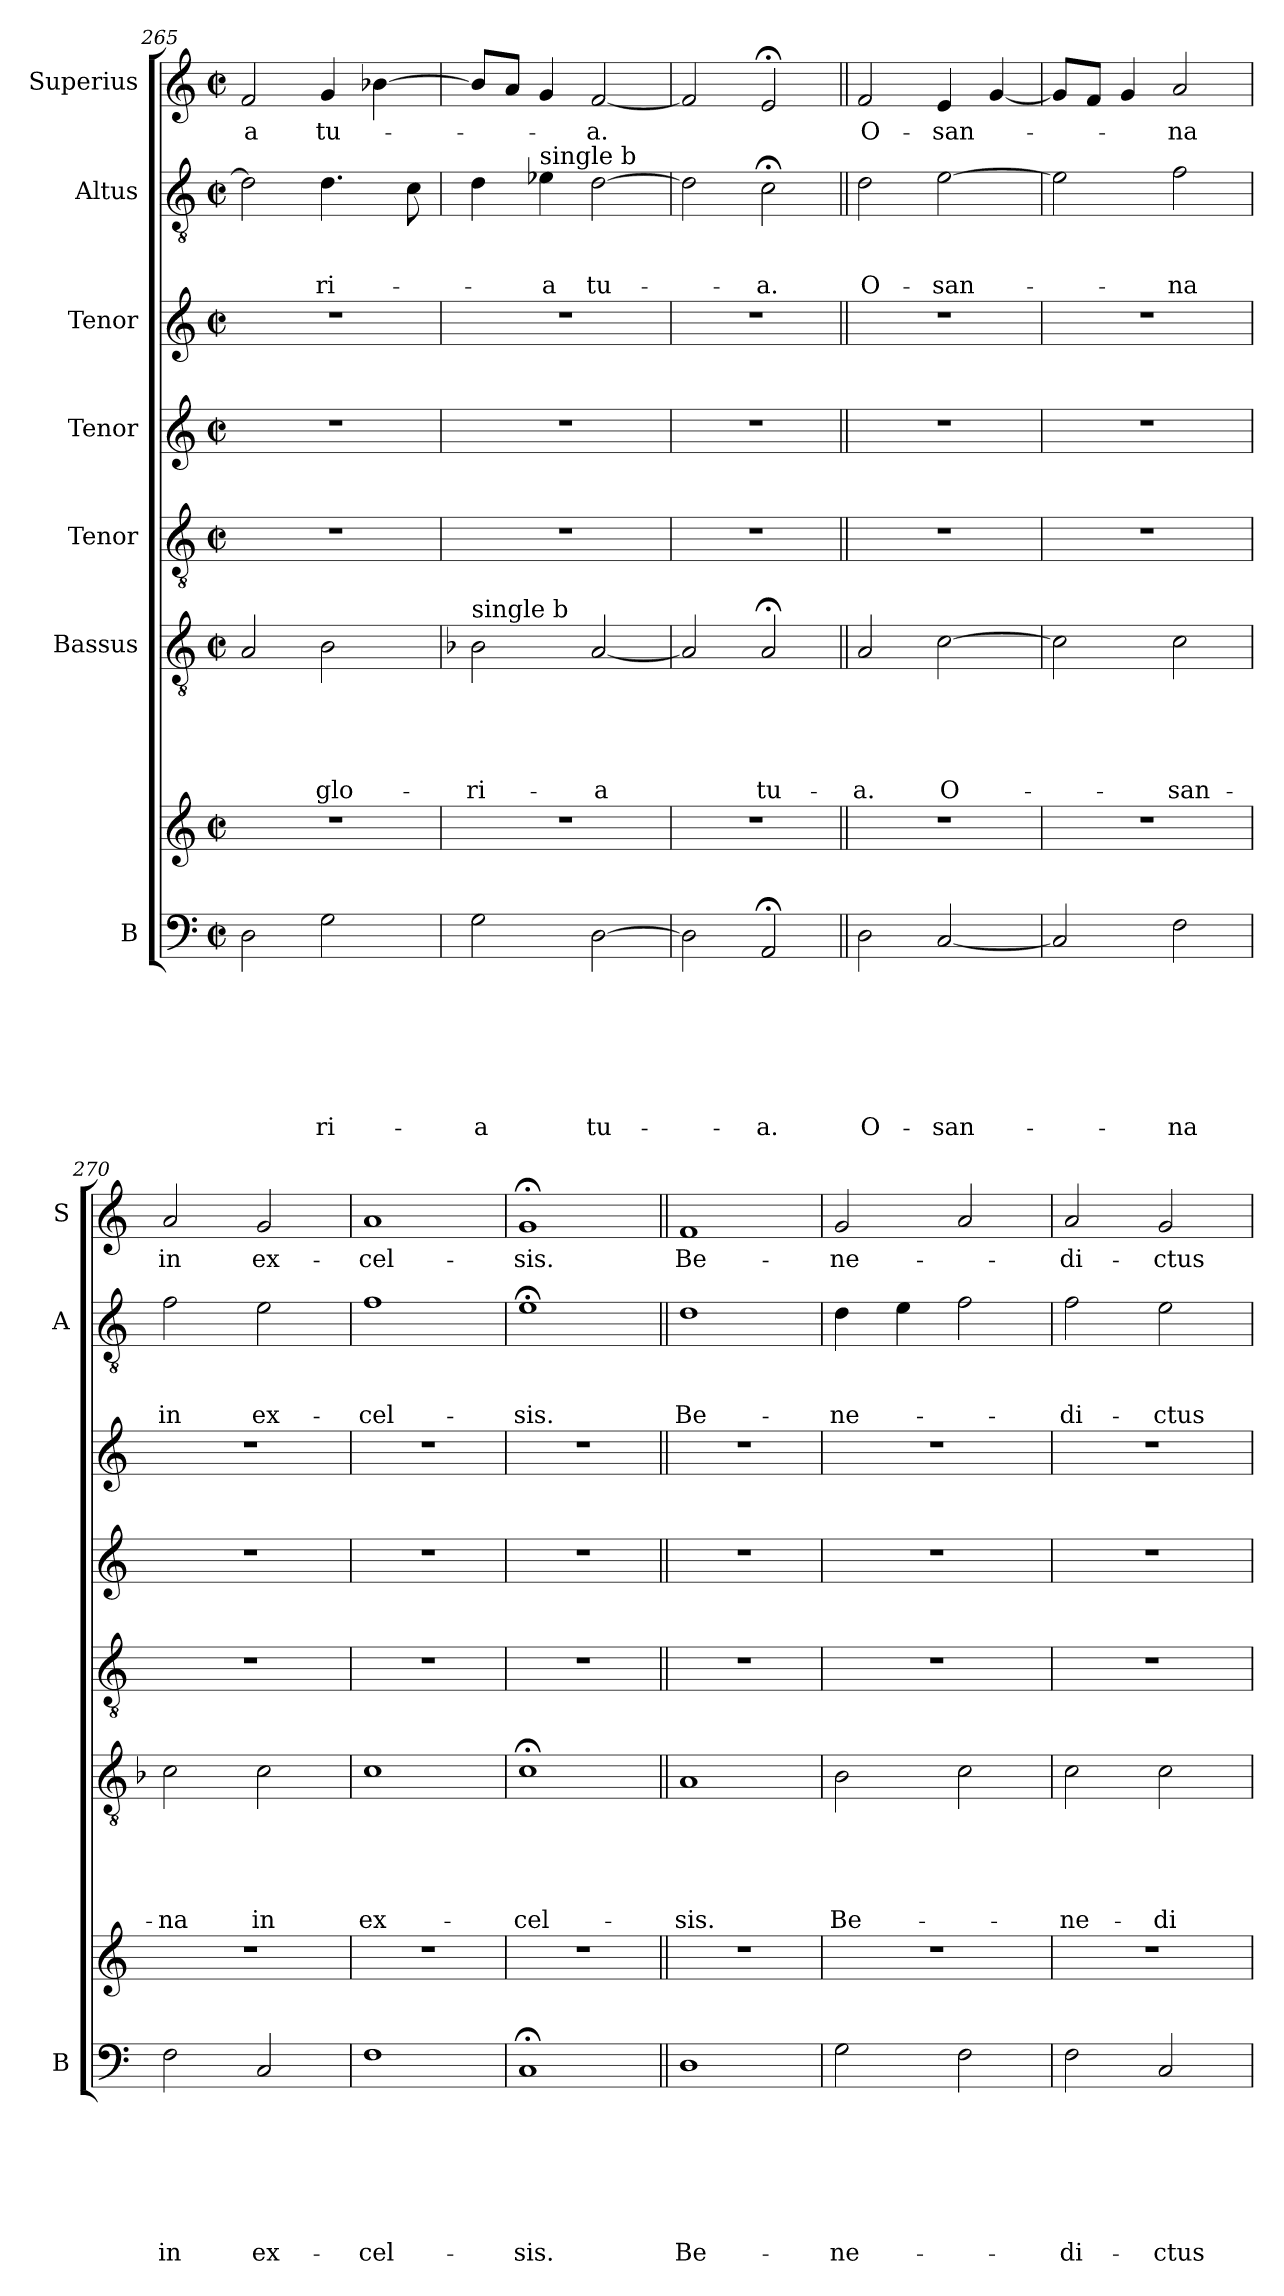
**kern	**text	**text	**text	**text	**text	**text	**text	**kern	**kern	**text	**text	**text	**text	**text	**kern	**kern	**kern	**kern	**text	**text	**text	**kern	**text
*part8	*part8	*part8	*part8	*part8	*part8	*part8	*part8	*part7	*part6	*part6	*part6	*part6	*part6	*part6	*part5	*part4	*part3	*part2	*part2	*part2	*part2	*part1	*part1
*staff8	*staff8	*staff8	*staff8	*staff8	*staff8	*staff8	*staff8	*staff7	*staff6	*staff6	*staff6	*staff6	*staff6	*staff6	*staff5	*staff4	*staff3	*staff2	*staff2	*staff2	*staff2	*staff1	*staff1
*I"B	*	*	*	*	*	*	*	*	*I"Bassus	*	*	*	*	*	*I"Tenor	*I"Tenor	*I"Tenor	*I"Altus	*	*	*	*I"Superius	*
*I'B	*	*	*	*	*	*	*	*	*	*	*	*	*	*	*	*	*	*I'A	*	*	*	*I'S	*
*clefF4	*	*	*	*	*	*	*	*clefG2	*clefGv2	*	*	*	*	*	*clefGv2	*clefG2	*clefG2	*clefGv2	*	*	*	*clefG2	*
*k[]	*	*	*	*	*	*	*	*k[]	*k[]	*	*	*	*	*	*k[]	*k[]	*k[]	*k[]	*	*	*	*k[]	*
*C:	*	*	*	*	*	*	*	*C:	*C:	*	*	*	*	*	*C:	*C:	*C:	*C:	*	*	*	*C:	*
*M2/2	*	*	*	*	*	*	*	*M2/2	*M2/2	*	*	*	*	*	*M2/2	*M2/2	*M2/2	*M2/2	*	*	*	*M2/2	*
*met(c|)	*	*	*	*	*	*	*	*met(c|)	*met(c|)	*	*	*	*	*	*met(c|)	*met(c|)	*met(c|)	*met(c|)	*	*	*	*met(c|)	*
=265	=265	=265	=265	=265	=265	=265	=265	=265	=265	=265	=265	=265	=265	=265	=265	=265	=265	=265	=265	=265	=265	=265	=265
!	!	!	!	!	!	!	!	!	!	!	!	!	!	!	!	!	!	!	!	!	!	!	!LO:LY:b
2D\	.	.	.	.	.	.	.	1r	2A/	.	.	.	.	.	1r	1r	1r	2d\]	.	.	.	2f/	-a
!	!	!	!	!	!	!	!LO:LY:b	!	!	!	!	!	!	!LO:LY:b	!	!	!	!	!	!	!LO:LY:b	!	!LO:LY:b
2G\	.	.	.	.	.	.	-ri-	.	2B\	.	.	.	.	glo-	.	.	.	4.d\	.	.	-ri-	4g/	tu-
.	.	.	.	.	.	.	.	.	.	.	.	.	.	.	.	.	.	.	.	.	.	[>4b-X\	.
.	.	.	.	.	.	.	.	.	.	.	.	.	.	.	.	.	.	8c\	.	.	.	.	.
!!LO:PB:g=z
=266	=266	=266	=266	=266	=266	=266	=266	=266	=266	=266	=266	=266	=266	=266	=266	=266	=266	=266	=266	=266	=266	=266	=266
*	*	*	*	*	*	*	*	*	*k[b-]	*	*	*	*	*	*	*	*	*	*	*	*	*	*
*	*	*	*	*	*	*	*	*	*F:	*	*	*	*	*	*	*	*	*	*	*	*	*	*
!	!	!	!	!	!	!	!	!	!LO:TX:a:t=single b	!	!	!	!	!	!	!	!	!	!	!	!	!	!
!	!	!	!	!	!	!	!LO:LY:b	!	!	!	!	!	!	!LO:LY:b	!	!	!	!	!	!	!	!	!
2G\	.	.	.	.	.	.	-a	1r	2B-\	.	.	.	.	-ri-	1r	1r	1r	4d\	.	.	.	8b-/L]	.
.	.	.	.	.	.	.	.	.	.	.	.	.	.	.	.	.	.	.	.	.	.	8a/J	.
!	!	!	!	!	!	!	!	!	!	!	!	!	!	!	!	!	!	!LO:TX:a:t=single b	!	!	!	!	!
!	!	!	!	!	!	!	!	!	!	!	!	!	!	!	!	!	!	!	!	!	!LO:LY:b	!	!
.	.	.	.	.	.	.	.	.	.	.	.	.	.	.	.	.	.	4e-\	.	.	-a	4g/	.
!	!	!	!	!	!	!	!LO:LY:b	!	!	!	!	!	!	!LO:LY:b	!	!	!	!	!	!	!LO:LY:b	!	!LO:LY:b
[>2D\	.	.	.	.	.	.	tu-	.	[<2A/	.	.	.	.	-a	.	.	.	[>2d\	.	.	tu-	[<2f/	-a.
=267	=267	=267	=267	=267	=267	=267	=267	=267	=267	=267	=267	=267	=267	=267	=267	=267	=267	=267	=267	=267	=267	=267	=267
2D\]	.	.	.	.	.	.	.	1r	2A/]	.	.	.	.	.	1r	1r	1r	2d\]	.	.	.	2f/]	.
!	!	!	!	!	!	!	!LO:LY:b	!	!	!	!	!	!	!LO:LY:b	!	!	!	!	!	!	!LO:LY:b	!	!
2AA;</	.	.	.	.	.	.	-a.	.	2A;</	.	.	.	.	tu-	.	.	.	2c;<\	.	.	-a.	2e;</	.
=268||	=268||	=268||	=268||	=268||	=268||	=268||	=268||	=268||	=268||	=268||	=268||	=268||	=268||	=268||	=268||	=268||	=268||	=268||	=268||	=268||	=268||	=268||	=268||
!	!	!	!	!	!	!	!LO:LY:b	!	!	!	!	!	!	!LO:LY:b	!	!	!	!	!	!	!LO:LY:b	!	!LO:LY:b
2D\	.	.	.	.	.	.	O-	1r	2A/	.	.	.	.	-a.	1r	1r	1r	2d\	.	.	O-	2f/	O-
!	!	!	!	!	!	!	!LO:LY:b	!	!	!	!	!	!	!LO:LY:b	!	!	!	!	!	!	!LO:LY:b	!	!LO:LY:b
[<2C/	.	.	.	.	.	.	-san-	.	[>2c\	.	.	.	.	O-	.	.	.	[>2e\	.	.	-san-	4e/	-san-
.	.	.	.	.	.	.	.	.	.	.	.	.	.	.	.	.	.	.	.	.	.	[<4g/	.
=269	=269	=269	=269	=269	=269	=269	=269	=269	=269	=269	=269	=269	=269	=269	=269	=269	=269	=269	=269	=269	=269	=269	=269
2C/]	.	.	.	.	.	.	.	1r	2c\]	.	.	.	.	.	1r	1r	1r	2e\]	.	.	.	8g/L]	.
.	.	.	.	.	.	.	.	.	.	.	.	.	.	.	.	.	.	.	.	.	.	8f/J	.
.	.	.	.	.	.	.	.	.	.	.	.	.	.	.	.	.	.	.	.	.	.	4g/	.
!	!	!	!	!	!	!	!LO:LY:b	!	!	!	!	!	!	!LO:LY:b	!	!	!	!	!	!	!LO:LY:b	!	!LO:LY:b
2F\	.	.	.	.	.	.	-na	.	2c\	.	.	.	.	-san-	.	.	.	2f\	.	.	-na	2a/	-na
=270	=270	=270	=270	=270	=270	=270	=270	=270	=270	=270	=270	=270	=270	=270	=270	=270	=270	=270	=270	=270	=270	=270	=270
!	!	!	!	!	!	!	!LO:LY:b	!	!	!	!	!	!	!LO:LY:b	!	!	!	!	!	!	!LO:LY:b	!	!LO:LY:b
2F\	.	.	.	.	.	.	in	1r	2c\	.	.	.	.	-na	1r	1r	1r	2f\	.	.	in	2a/	in
!	!	!	!	!	!	!	!LO:LY:b	!	!	!	!	!	!	!LO:LY:b	!	!	!	!	!	!	!LO:LY:b	!	!LO:LY:b
2C/	.	.	.	.	.	.	ex-	.	2c\	.	.	.	.	in	.	.	.	2e\	.	.	ex-	2g/	ex-
=271	=271	=271	=271	=271	=271	=271	=271	=271	=271	=271	=271	=271	=271	=271	=271	=271	=271	=271	=271	=271	=271	=271	=271
!	!	!	!	!	!	!	!LO:LY:b	!	!	!	!	!	!	!LO:LY:b	!	!	!	!	!	!	!LO:LY:b	!	!LO:LY:b
1F	.	.	.	.	.	.	-cel-	1r	1c	.	.	.	.	ex-	1r	1r	1r	1f	.	.	-cel-	1a	-cel-
=272	=272	=272	=272	=272	=272	=272	=272	=272	=272	=272	=272	=272	=272	=272	=272	=272	=272	=272	=272	=272	=272	=272	=272
!	!	!	!	!	!	!	!LO:LY:b	!	!	!	!	!	!	!LO:LY:b	!	!	!	!	!	!	!LO:LY:b	!	!LO:LY:b
1C;<	.	.	.	.	.	.	-sis.	1r	1c;	.	.	.	.	-cel-	1r	1r	1r	1e;	.	.	-sis.	1g;<	-sis.
=273||	=273||	=273||	=273||	=273||	=273||	=273||	=273||	=273||	=273||	=273||	=273||	=273||	=273||	=273||	=273||	=273||	=273||	=273||	=273||	=273||	=273||	=273||	=273||
!	!	!	!	!	!	!	!LO:LY:b	!	!	!	!	!	!	!LO:LY:b	!	!	!	!	!	!	!LO:LY:b	!	!LO:LY:b
1D	.	.	.	.	.	.	Be-	1r	1A	.	.	.	.	-sis.	1r	1r	1r	1d	.	.	Be-	1f	Be-
=274	=274	=274	=274	=274	=274	=274	=274	=274	=274	=274	=274	=274	=274	=274	=274	=274	=274	=274	=274	=274	=274	=274	=274
!	!	!	!	!	!	!	!LO:LY:b	!	!	!	!	!	!	!LO:LY:b	!	!	!	!	!	!	!LO:LY:b	!	!LO:LY:b
2G\	.	.	.	.	.	.	-ne-	1r	2B-\	.	.	.	.	Be-	1r	1r	1r	4d\	.	.	-ne-	2g/	-ne-
.	.	.	.	.	.	.	.	.	.	.	.	.	.	.	.	.	.	4e\	.	.	.	.	.
2F\	.	.	.	.	.	.	.	.	2c\	.	.	.	.	.	.	.	.	2f\	.	.	.	2a/	.
!!LO:LB:g=z
=275	=275	=275	=275	=275	=275	=275	=275	=275	=275	=275	=275	=275	=275	=275	=275	=275	=275	=275	=275	=275	=275	=275	=275
*	*	*	*	*	*	*	*	*	*k[]	*	*	*	*	*	*	*	*	*	*	*	*	*	*
*	*	*	*	*	*	*	*	*	*C:	*	*	*	*	*	*	*	*	*	*	*	*	*	*
!	!	!	!	!	!	!	!LO:LY:b	!	!	!	!	!	!	!LO:LY:b	!	!	!	!	!	!	!LO:LY:b	!	!LO:LY:b
2F\	.	.	.	.	.	.	-di-	1r	2c\	.	.	.	.	-ne-	1r	1r	1r	2f\	.	.	-di-	2a/	-di-
!	!	!	!	!	!	!	!LO:LY:b	!	!	!	!	!	!	!LO:LY:b	!	!	!	!	!	!	!LO:LY:b	!	!LO:LY:b
2C/	.	.	.	.	.	.	-ctus	.	2c\	.	.	.	.	-di-	.	.	.	2e\	.	.	-ctus	2g/	-ctus
=	=	=	=	=	=	=	=	=	=	=	=	=	=	=	=	=	=	=	=	=	=	=	=
*-	*-	*-	*-	*-	*-	*-	*-	*-	*-	*-	*-	*-	*-	*-	*-	*-	*-	*-	*-	*-	*-	*-	*-
